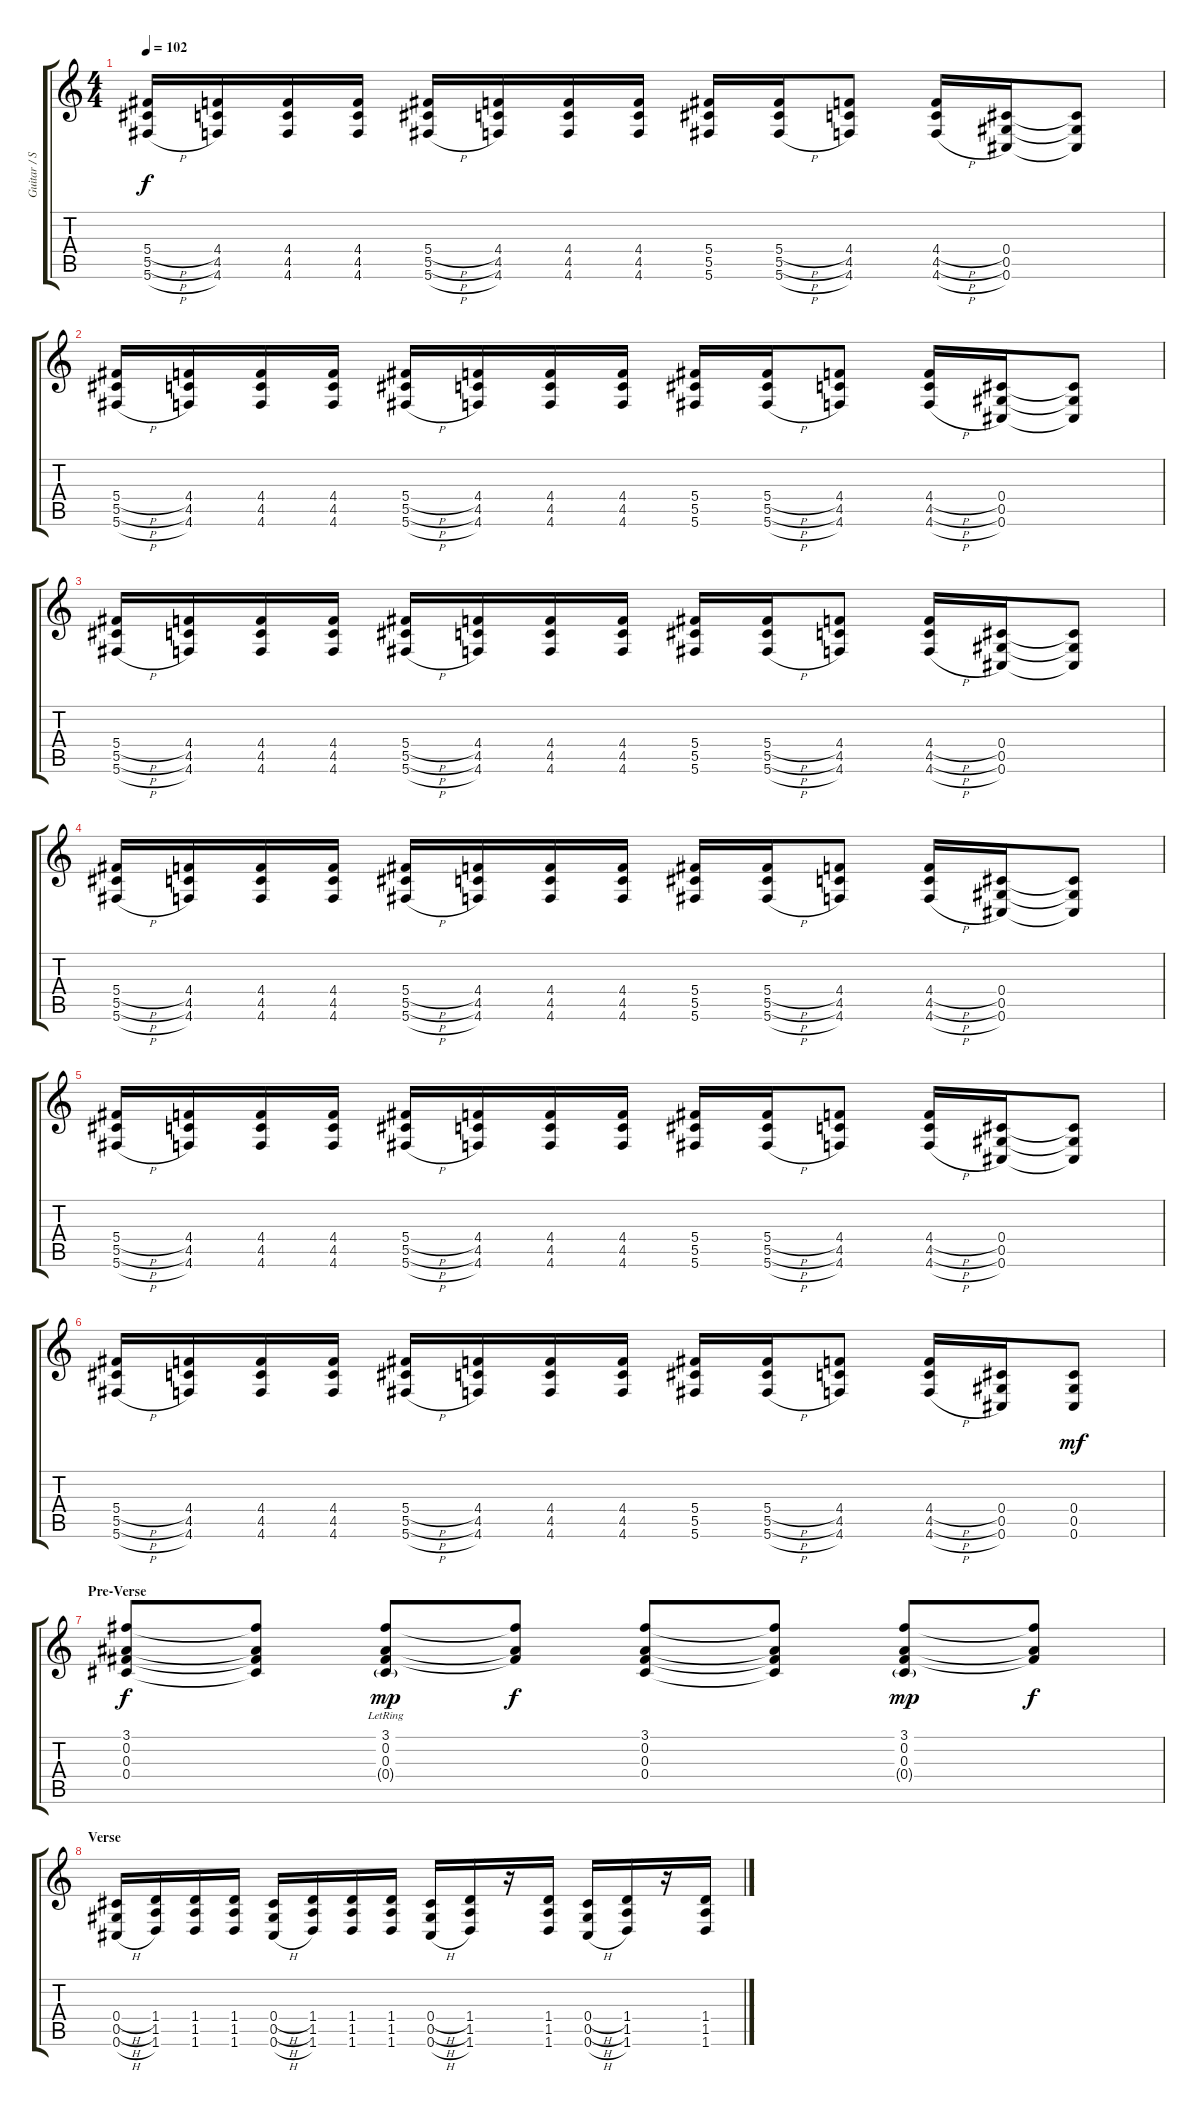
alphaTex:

\track ("Guitar / Stef Carpenter" "Guitar / S") {instrument distortionguitar}
\staff {score tabs}
\tuning (Eb4 Bb3 Gb3 Db3 Ab2 Db2) {hide}
\ts (4 4)
\tempo 102
\clef g2
\ks c
(5.4{h} 5.5{h} 5.6{h}).16{dy f} (4.4 4.5 4.6).16 (4.4 4.5 4.6).16 (4.4 4.5 4.6).16 (5.4{h} 5.5{h} 5.6{h}).16 (4.4 4.5 4.6).16 (4.4 4.5 4.6).16 (4.4 4.5 4.6).16 (5.4 5.5 5.6).16 (5.4{h} 5.5{h} 5.6{h}).16 (4.4 4.5 4.6).8 (4.4{h} 4.5{h} 4.6{h}).16 (0.4 0.5 0.6).16 (0.4{t} 0.5{t} 0.6{t}).8 |
(5.4{h} 5.5{h} 5.6{h}).16 (4.4 4.5 4.6).16 (4.4 4.5 4.6).16 (4.4 4.5 4.6).16 (5.4{h} 5.5{h} 5.6{h}).16 (4.4 4.5 4.6).16 (4.4 4.5 4.6).16 (4.4 4.5 4.6).16 (5.4 5.5 5.6).16 (5.4{h} 5.5{h} 5.6{h}).16 (4.4 4.5 4.6).8 (4.4{h} 4.5{h} 4.6{h}).16 (0.4 0.5 0.6).16 (0.4{t} 0.5{t} 0.6{t}).8 |
(5.4{h} 5.5{h} 5.6{h}).16 (4.4 4.5 4.6).16 (4.4 4.5 4.6).16 (4.4 4.5 4.6).16 (5.4{h} 5.5{h} 5.6{h}).16 (4.4 4.5 4.6).16 (4.4 4.5 4.6).16 (4.4 4.5 4.6).16 (5.4 5.5 5.6).16 (5.4{h} 5.5{h} 5.6{h}).16 (4.4 4.5 4.6).8 (4.4{h} 4.5{h} 4.6{h}).16 (0.4 0.5 0.6).16 (0.4{t} 0.5{t} 0.6{t}).8 |
(5.4{h} 5.5{h} 5.6{h}).16 (4.4 4.5 4.6).16 (4.4 4.5 4.6).16 (4.4 4.5 4.6).16 (5.4{h} 5.5{h} 5.6{h}).16 (4.4 4.5 4.6).16 (4.4 4.5 4.6).16 (4.4 4.5 4.6).16 (5.4 5.5 5.6).16 (5.4{h} 5.5{h} 5.6{h}).16 (4.4 4.5 4.6).8 (4.4{h} 4.5{h} 4.6{h}).16 (0.4 0.5 0.6).16 (0.4{t} 0.5{t} 0.6{t}).8 |
(5.4{h} 5.5{h} 5.6{h}).16 (4.4 4.5 4.6).16 (4.4 4.5 4.6).16 (4.4 4.5 4.6).16 (5.4{h} 5.5{h} 5.6{h}).16 (4.4 4.5 4.6).16 (4.4 4.5 4.6).16 (4.4 4.5 4.6).16 (5.4 5.5 5.6).16 (5.4{h} 5.5{h} 5.6{h}).16 (4.4 4.5 4.6).8 (4.4{h} 4.5{h} 4.6{h}).16 (0.4 0.5 0.6).16 (0.4{t} 0.5{t} 0.6{t}).8 |
(5.4{h} 5.5{h} 5.6{h}).16 (4.4 4.5 4.6).16 (4.4 4.5 4.6).16 (4.4 4.5 4.6).16 (5.4{h} 5.5{h} 5.6{h}).16 (4.4 4.5 4.6).16 (4.4 4.5 4.6).16 (4.4 4.5 4.6).16 (5.4 5.5 5.6).16 (5.4{h} 5.5{h} 5.6{h}).16 (4.4 4.5 4.6).8 (4.4{h} 4.5{h} 4.6{h}).16 (0.4 0.5 0.6).16 (0.4 0.5 0.6).8{dy mf} |
\section ("" "Pre-Verse")
(3.1 0.2 0.3 0.4).8{dy f} (3.1{t} 0.2{t} 0.3{t} 0.4{t}).8 (3.1{lr} 0.2 0.3 0.4{g}).8{dy mp} (3.1{t} 0.2{t} 0.3{t}).8{dy f} (3.1 0.2 0.3 0.4).8 (3.1{t} 0.2{t} 0.3{t} 0.4{t}).8 (3.1 0.2 0.3 0.4{g}).8{dy mp} (3.1{t} 0.2{t} 0.3{t}).8{dy f} |
\section ("" "Verse")
(0.4{h} 0.5{h} 0.6{h}).16 (1.4 1.5 1.6).16 (1.4 1.5 1.6).16 (1.4 1.5 1.6).16 (0.4{h} 0.5{h} 0.6{h}).16 (1.4 1.5 1.6).16 (1.4 1.5 1.6).16 (1.4 1.5 1.6).16 (0.4{h} 0.5{h} 0.6{h}).16 (1.4 1.5 1.6).16 r.16 (1.4 1.5 1.6).16 (0.4{h} 0.5{h} 0.6{h}).16 (1.4 1.5 1.6).16 r.16 (1.4 1.5 1.6).16
